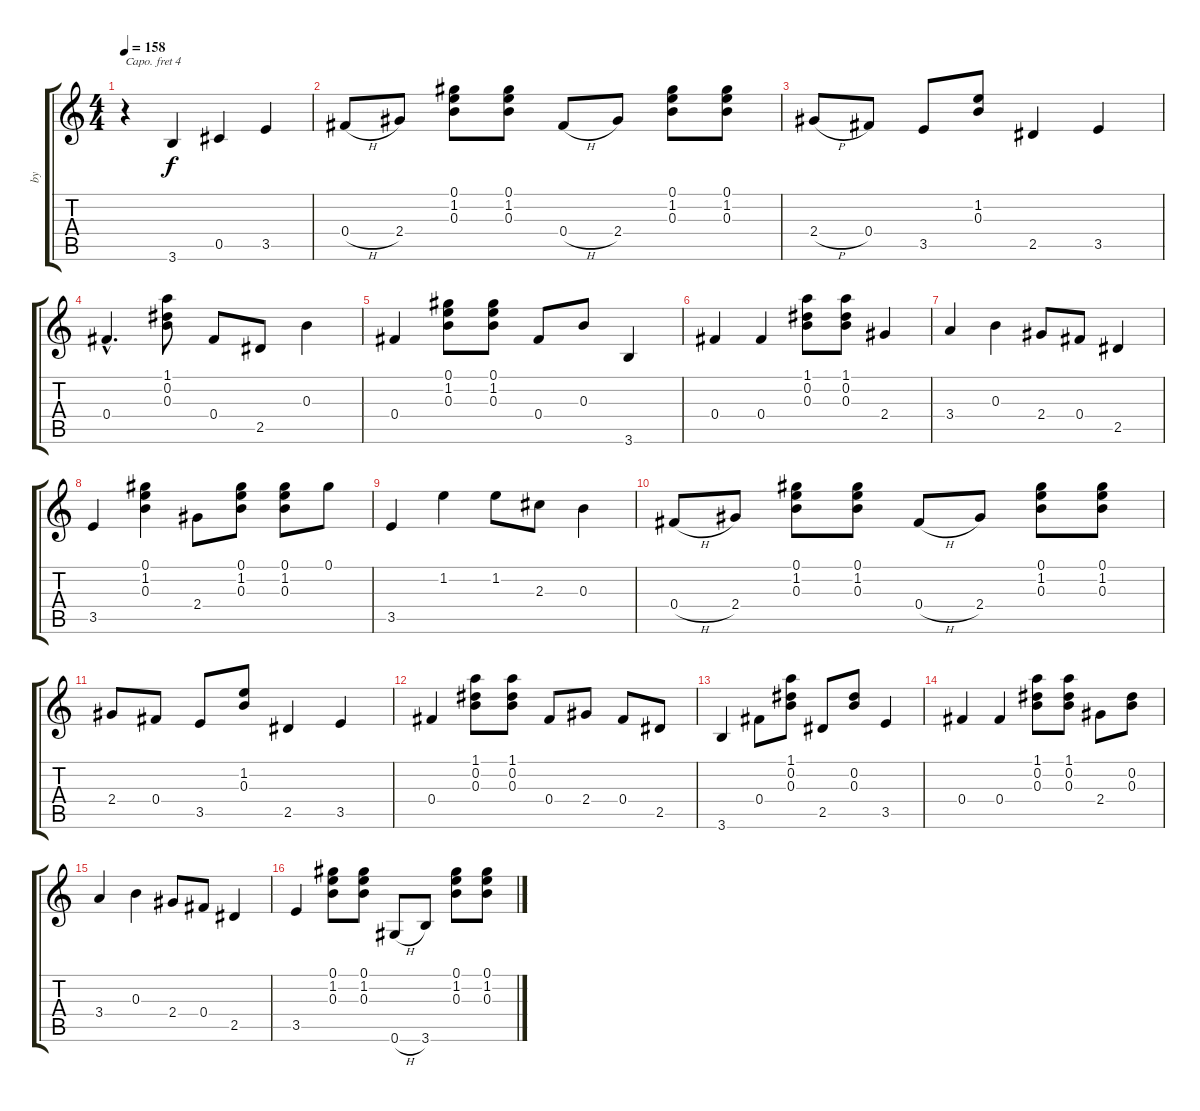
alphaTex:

\track ("by" "by") {instrument acousticguitarsteel}
\staff {score tabs}
\capo 4
\tuning (E4 B3 G3 D3 A2 E2) {hide}
\ts (4 4)
\tempo 158
\clef g2
\ks c
r.4{dy f volume 10 balance 13 instrument acousticguitarsteel} 3.6.4 0.5.4 3.5.4 |
0.4{h}.8 2.4.8 (0.1 1.2 0.3).8 (0.1 1.2 0.3).8 0.4{h}.8 2.4.8 (0.1 1.2 0.3).8 (0.1 1.2 0.3).8 |
2.4{h}.8 0.4.8 3.5.8 (1.2 0.3).8 2.5.4 3.5.4 |
0.4{hac}.4{d} (1.1 0.2 0.3).8 0.4.8 2.5.8 0.3.4 |
0.4.4 (0.1 1.2 0.3).8 (0.1 1.2 0.3).8 0.4.8 0.3.8 3.6.4 |
0.4.4 0.4.4 (1.1 0.2 0.3).8 (1.1 0.2 0.3).8 2.4.4 |
3.4.4 0.3.4 2.4.8 0.4.8 2.5.4 |
3.5.4 (0.1 1.2 0.3).4 2.4.8 (0.1 1.2 0.3).8 (0.1 1.2 0.3).8 0.1.8 |
3.5.4 1.2.4 1.2.8 2.3.8 0.3.4 |
0.4{h}.8 2.4.8 (0.1 1.2 0.3).8 (0.1 1.2 0.3).8 0.4{h}.8 2.4.8 (0.1 1.2 0.3).8 (0.1 1.2 0.3).8 |
2.4.8 0.4.8 3.5.8 (1.2 0.3).8 2.5.4 3.5.4 |
0.4.4 (1.1 0.2 0.3).8 (1.1 0.2 0.3).8 0.4.8 2.4.8 0.4.8 2.5.8 |
3.6.4 0.4.8 (1.1 0.2 0.3).8 2.5.8 (0.2 0.3).8 3.5.4 |
0.4.4 0.4.4 (1.1 0.2 0.3).8 (1.1 0.2 0.3).8 2.4.8 (0.2 0.3).8 |
3.4.4 0.3.4 2.4.8 0.4.8 2.5.4 |
3.5.4 (0.1 1.2 0.3).8 (0.1 1.2 0.3).8 0.6{h}.8 3.6.8 (0.1 1.2 0.3).8 (0.1 1.2 0.3).8
